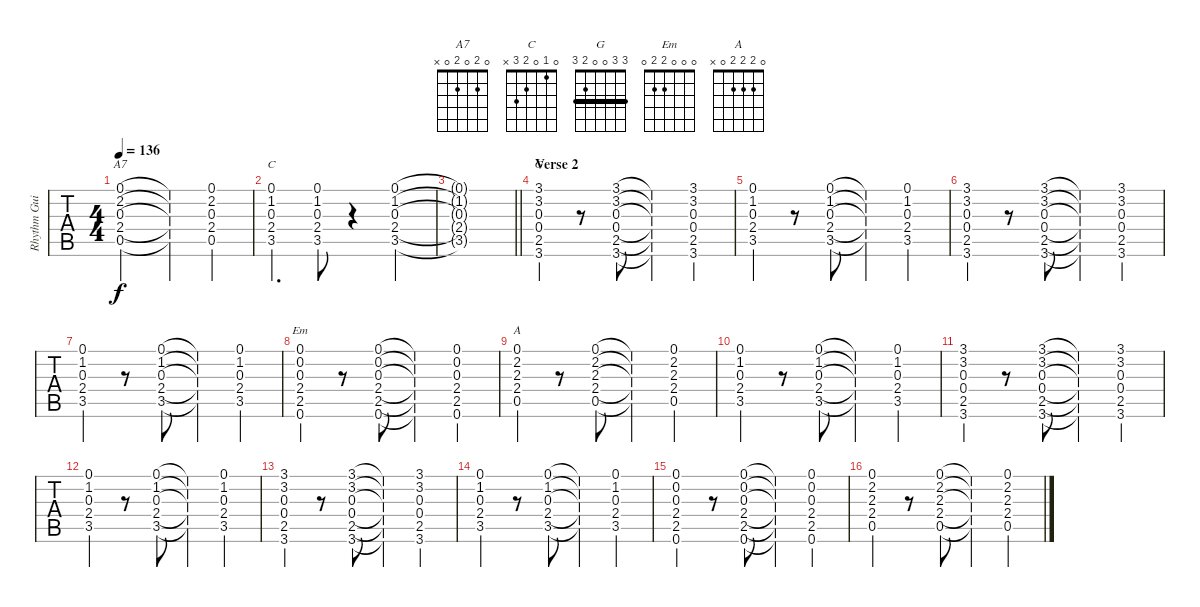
\track ("Rhythm Guitar" "Rhythm Gui") {instrument electricguitarclean}
\staff {tabs}
\tuning (E4 B3 G3 D3 A2 E2) {hide}
\chord ("A7" 0 2 0 2 0 x)
\chord ("C" 0 1 0 2 3 x)
\chord ("G" 3 3 0 0 2 3) {barre 3}
\chord ("Em" 0 0 0 2 2 0)
\chord ("A" 0 2 2 2 0 x)
\ts (4 4)
\tempo 136
\clef g2
\ks g
(0.1 2.2 0.3 2.4 0.5).2{ch "A7" dy f} (0.1{t} 2.2{t} 0.3{t} 2.4{t} 0.5{t}).4 (0.1 2.2 0.3 2.4 0.5).4 |
(0.1 1.2 0.3 2.4 3.5).4{d ch "C"} (0.1 1.2 0.3 2.4 3.5).8 r.4 (0.1 1.2 0.3 2.4 3.5).4 |
\barLineRight lightlight
(0.1{t} 1.2{t} 0.3{t} 2.4{t} 3.5{t}).1 |
\section ("" "Verse 2")
(3.1 3.2 0.3 0.4 2.5 3.6).4{ch "G"} r.8 (3.1 3.2 0.3 0.4 2.5 3.6).8 (3.1{t} 3.2{t} 0.3{t} 0.4{t} 2.5{t} 3.6{t}).4 (3.1 3.2 0.3 0.4 2.5 3.6).4 |
(0.1 1.2 0.3 2.4 3.5).4 r.8 (0.1 1.2 0.3 2.4 3.5).8 (0.1{t} 1.2{t} 0.3{t} 2.4{t} 3.5{t}).4 (0.1 1.2 0.3 2.4 3.5).4 |
(3.1 3.2 0.3 0.4 2.5 3.6).4 r.8 (3.1 3.2 0.3 0.4 2.5 3.6).8 (3.1{t} 3.2{t} 0.3{t} 0.4{t} 2.5{t} 3.6{t}).4 (3.1 3.2 0.3 0.4 2.5 3.6).4 |
(0.1 1.2 0.3 2.4 3.5).4 r.8 (0.1 1.2 0.3 2.4 3.5).8 (0.1{t} 1.2{t} 0.3{t} 2.4{t} 3.5{t}).4 (0.1 1.2 0.3 2.4 3.5).4 |
(0.1 0.2 0.3 2.4 2.5 0.6).4{ch "Em"} r.8 (0.1 0.2 0.3 2.4 2.5 0.6).8 (0.1{t} 0.2{t} 0.3{t} 2.4{t} 2.5{t} 0.6{t}).4 (0.1 0.2 0.3 2.4 2.5 0.6).4 |
(0.1 2.2 2.3 2.4 0.5).4{ch "A"} r.8 (0.1 2.2 2.3 2.4 0.5).8 (0.1{t} 2.2{t} 2.3{t} 2.4{t} 0.5{t}).4 (0.1 2.2 2.3 2.4 0.5).4 |
(0.1 1.2 0.3 2.4 3.5).4 r.8 (0.1 1.2 0.3 2.4 3.5).8 (0.1{t} 1.2{t} 0.3{t} 2.4{t} 3.5{t}).4 (0.1 1.2 0.3 2.4 3.5).4 |
(3.1 3.2 0.3 0.4 2.5 3.6).4 r.8 (3.1 3.2 0.3 0.4 2.5 3.6).8 (3.1{t} 3.2{t} 0.3{t} 0.4{t} 2.5{t} 3.6{t}).4 (3.1 3.2 0.3 0.4 2.5 3.6).4 |
(0.1 1.2 0.3 2.4 3.5).4 r.8 (0.1 1.2 0.3 2.4 3.5).8 (0.1{t} 1.2{t} 0.3{t} 2.4{t} 3.5{t}).4 (0.1 1.2 0.3 2.4 3.5).4 |
(3.1 3.2 0.3 0.4 2.5 3.6).4 r.8 (3.1 3.2 0.3 0.4 2.5 3.6).8 (3.1{t} 3.2{t} 0.3{t} 0.4{t} 2.5{t} 3.6{t}).4 (3.1 3.2 0.3 0.4 2.5 3.6).4 |
(0.1 1.2 0.3 2.4 3.5).4 r.8 (0.1 1.2 0.3 2.4 3.5).8 (0.1{t} 1.2{t} 0.3{t} 2.4{t} 3.5{t}).4 (0.1 1.2 0.3 2.4 3.5).4 |
(0.1 0.2 0.3 2.4 2.5 0.6).4 r.8 (0.1 0.2 0.3 2.4 2.5 0.6).8 (0.1{t} 0.2{t} 0.3{t} 2.4{t} 2.5{t} 0.6{t}).4 (0.1 0.2 0.3 2.4 2.5 0.6).4 |
(0.1 2.2 2.3 2.4 0.5).4 r.8 (0.1 2.2 2.3 2.4 0.5).8 (0.1{t} 2.2{t} 2.3{t} 2.4{t} 0.5{t}).4 (0.1 2.2 2.3 2.4 0.5).4
